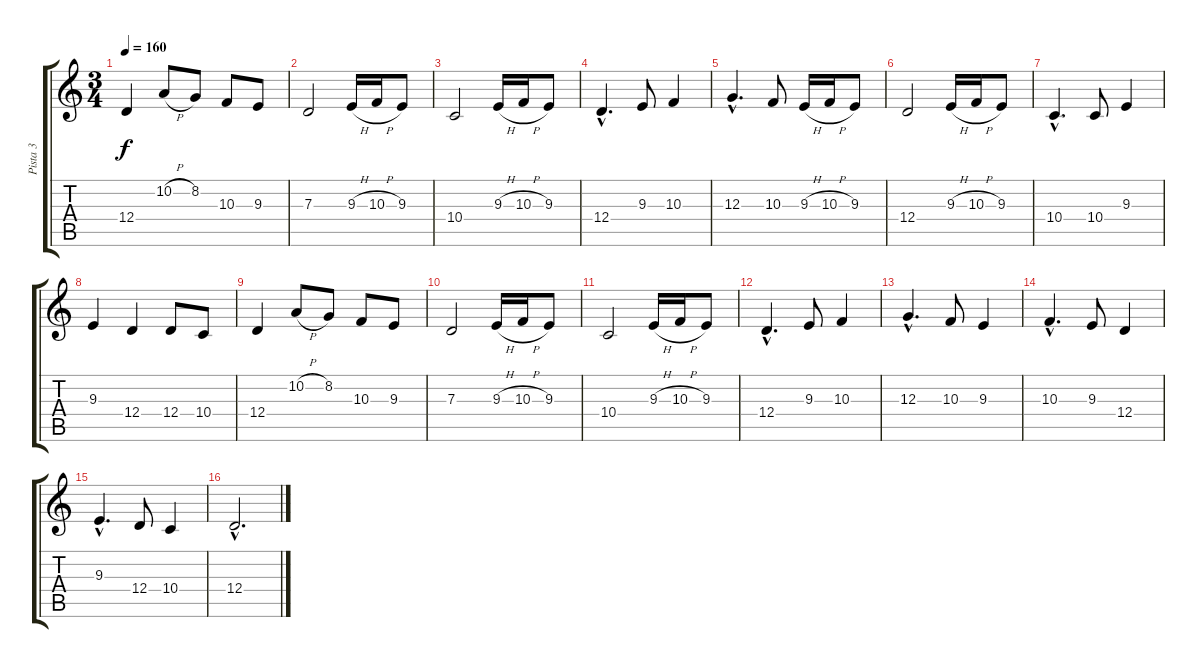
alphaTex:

\track ("Pista 3" "Pista 3") {instrument flute}
\staff {score tabs}
\tuning (E4 B3 G3 D3 A2 E2) {hide}
\ts (3 4)
\tempo 160
\clef g2
\ks c
12.4{t}.4{dy f} 10.2{h}.8 8.2.8 10.3.8 9.3.8 |
7.3.2 9.3{h}.16 10.3{h}.16 9.3.8 |
10.4.2 9.3{h}.16 10.3{h}.16 9.3.8 |
12.4{hac}.4{d} 9.3.8 10.3.4 |
12.3{hac}.4{d} 10.3.8 9.3{h}.16 10.3{h}.16 9.3.8 |
12.4.2 9.3{h}.16 10.3{h}.16 9.3.8 |
10.4{hac}.4{d} 10.4.8 9.3.4 |
9.3.4 12.4.4 12.4.8 10.4.8 |
12.4.4 10.2{h}.8 8.2.8 10.3.8 9.3.8 |
7.3.2 9.3{h}.16 10.3{h}.16 9.3.8 |
10.4.2 9.3{h}.16 10.3{h}.16 9.3.8 |
12.4{hac}.4{d} 9.3.8 10.3.4 |
12.3{hac}.4{d} 10.3.8 9.3.4 |
10.3{hac}.4{d} 9.3.8 12.4.4 |
9.3{hac}.4{d} 12.4.8 10.4.4 |
12.4{hac}.2{d}
